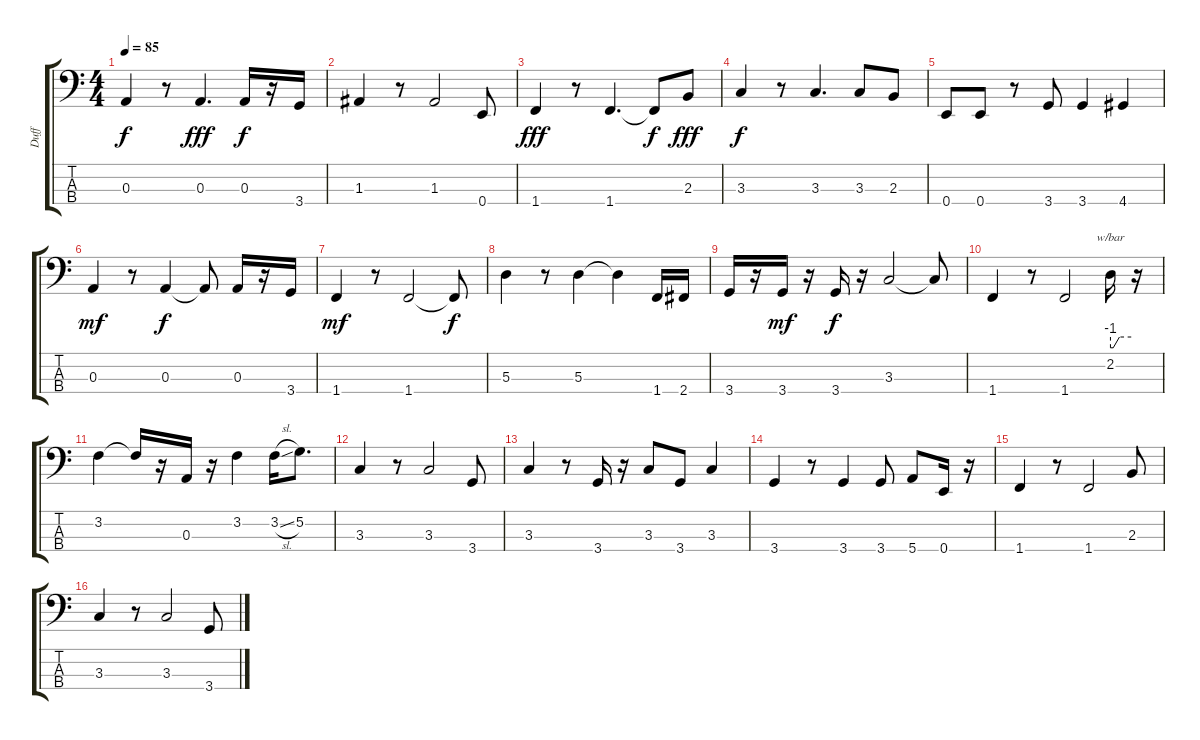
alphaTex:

\track ("Duff" "Duff") {instrument electricbassfinger}
\staff {score tabs}
\tuning (G2 D2 A1 E1) {hide}
\ts (4 4)
\tempo 85
\clef f4
\ks c
0.3.4{dy f} r.8 0.3.4{d dy fff} 0.3.16{dy f} r.16 3.4.16 |
1.3.4 r.8 1.3.2 0.4.8 |
1.4.4{dy fff} r.8 1.4.4{d} 1.4{t}.8{dy f} 2.3.8{dy fff} |
3.3.4{dy f} r.8 3.3.4{d} 3.3.8 2.3.8 |
0.4.8 0.4.8 r.8 3.4.8 3.4.4 4.4.4 |
0.3.4{dy mf} r.8 0.3.4{dy f} 0.3{t}.8 0.3.16 r.16 3.4.16 |
1.4.4{dy mf} r.8 1.4.2 1.4{t}.8{dy f} |
5.3.4 r.8 5.3.4 5.3{t}.4 1.4.16 2.4.16 |
3.4.16 r.16 3.4.16{dy mf} r.16 3.4.16{dy f} r.16 3.3.2 3.3{t}.8 |
1.4.4 r.8 1.4.2 2.2.16{tbe (custom default 0 -4 8 -4 26 0 60 0)} r.16 |
3.2.4 3.2{t}.16 r.16 0.3.16 r.16 3.2.4 3.2{sl}.16 5.2.8{d} |
3.3.4 r.8 3.3.2 3.4.8 |
3.3.4 r.8 3.4.16 r.16 3.3.8 3.4.8 3.3.4 |
3.4.4 r.8 3.4.4 3.4.8 5.4.8 0.4.16 r.16 |
1.4.4 r.8 1.4.2 2.3.8 |
3.3.4 r.8 3.3.2 3.4.8
